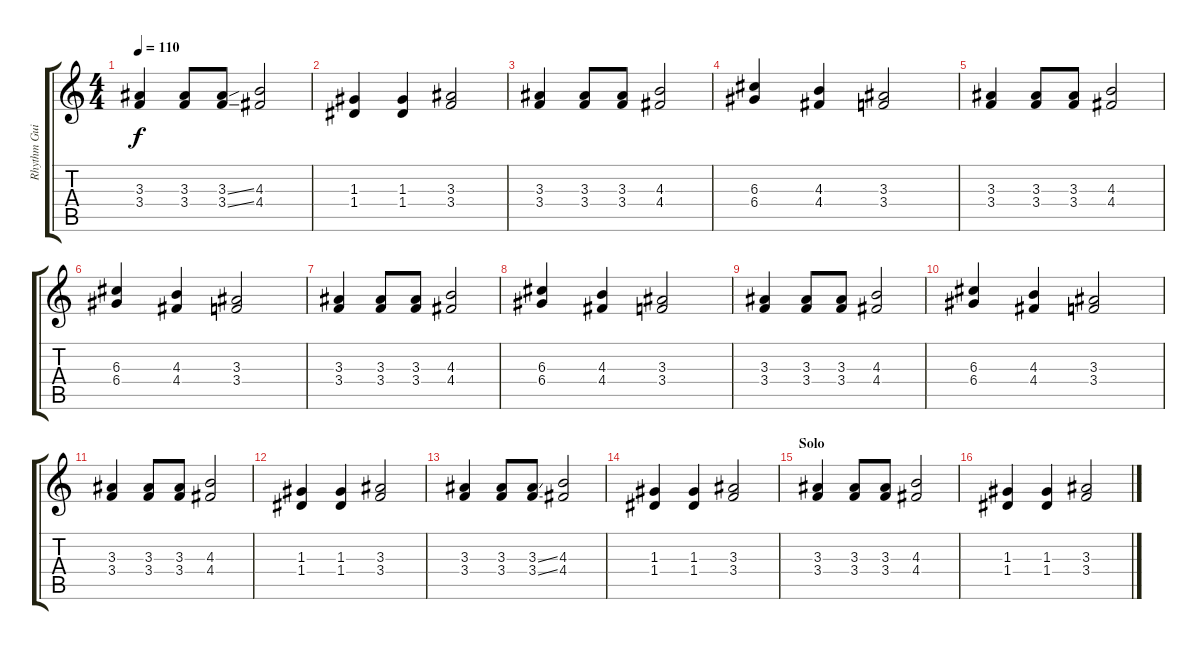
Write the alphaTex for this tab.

\track ("Rhythm Guitar" "Rhythm Gui") {instrument overdrivenguitar}
\staff {score tabs}
\tuning (E4 B3 G3 D3 A2 D2) {hide}
\ts (4 4)
\tempo 110
\clef g2
\ks c
(3.3 3.4).4{dy f} (3.3 3.4).8 (3.3{ss} 3.4{ss}).8 (4.3 4.4).2 |
(1.3 1.4).4 (1.3 1.4).4 (3.3 3.4).2 |
(3.3 3.4).4 (3.3 3.4).8 (3.3 3.4).8 (4.3 4.4).2 |
(6.3 6.4).4 (4.3 4.4).4 (3.3 3.4).2 |
(3.3 3.4).4 (3.3 3.4).8 (3.3 3.4).8 (4.3 4.4).2 |
(6.3 6.4).4 (4.3 4.4).4 (3.3 3.4).2 |
(3.3 3.4).4 (3.3 3.4).8 (3.3 3.4).8 (4.3 4.4).2 |
(6.3 6.4).4 (4.3 4.4).4 (3.3 3.4).2 |
(3.3 3.4).4 (3.3 3.4).8 (3.3 3.4).8 (4.3 4.4).2 |
(6.3 6.4).4 (4.3 4.4).4 (3.3 3.4).2 |
(3.3 3.4).4 (3.3 3.4).8 (3.3 3.4).8 (4.3 4.4).2 |
(1.3 1.4).4 (1.3 1.4).4 (3.3 3.4).2 |
(3.3 3.4).4 (3.3 3.4).8 (3.3{ss} 3.4{ss}).8 (4.3 4.4).2 |
(1.3 1.4).4 (1.3 1.4).4 (3.3 3.4).2 |
\section ("" "Solo")
(3.3 3.4).4 (3.3 3.4).8 (3.3 3.4).8 (4.3 4.4).2 |
(1.3 1.4).4 (1.3 1.4).4 (3.3 3.4).2
